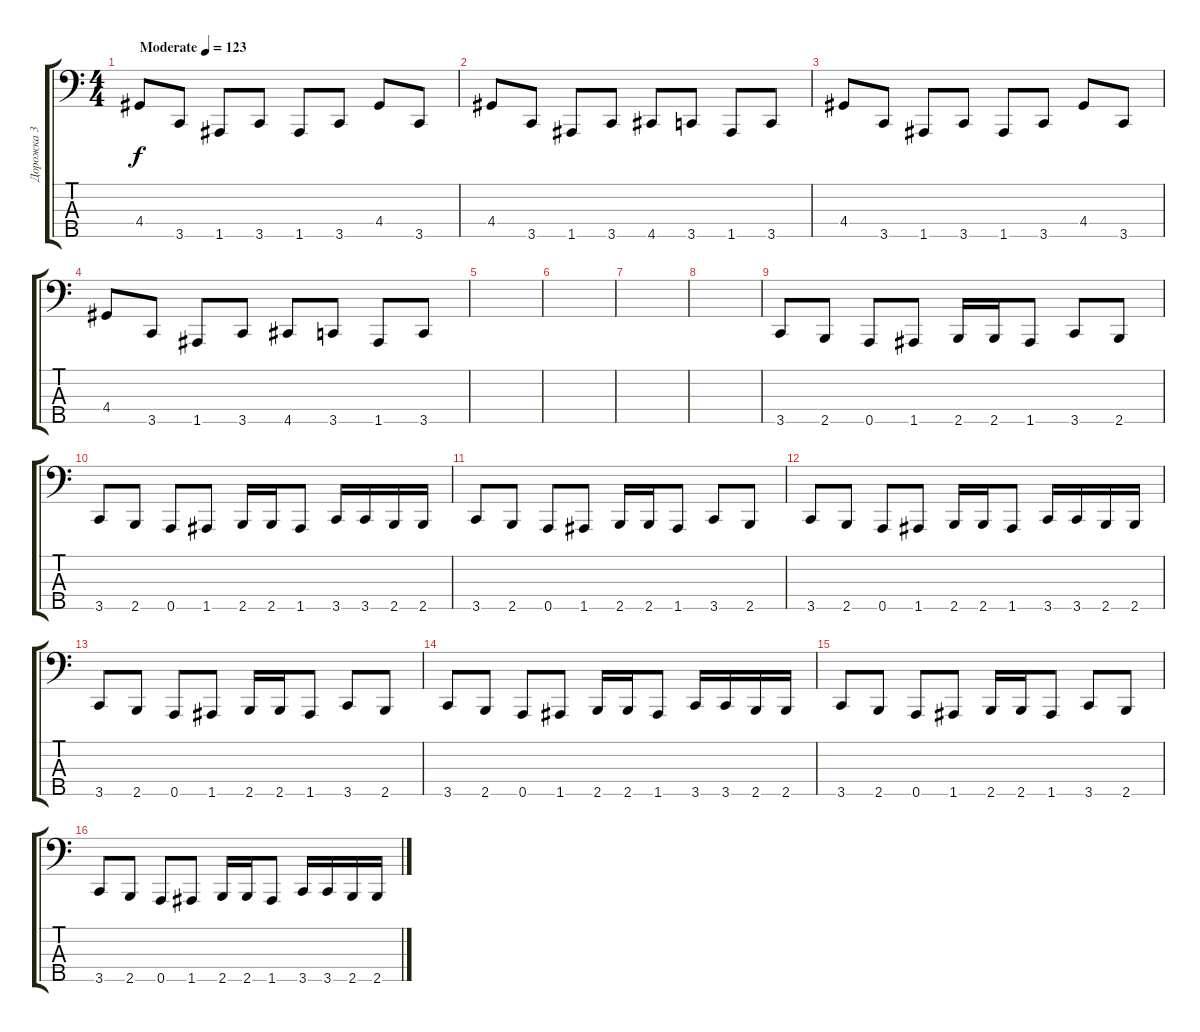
\track ("Дорожка 3" "Дорожка 3") {instrument electricbasspick}
\staff {score tabs}
\tuning (G2 D2 A1 E1 A0) {hide}
\ts (4 4)
\tempo (123 "Moderate")
\clef f4
\ks c
4.4.8{dy f instrument electricbasspick} 3.5.8 1.5.8 3.5.8 1.5.8 3.5.8 4.4.8 3.5.8 |
4.4.8 3.5.8 1.5.8 3.5.8 4.5.8 3.5.8 1.5.8 3.5.8 |
4.4.8 3.5.8 1.5.8 3.5.8 1.5.8 3.5.8 4.4.8 3.5.8 |
4.4.8 3.5.8 1.5.8 3.5.8 4.5.8 3.5.8 1.5.8 3.5.8 |
|
|
|
|
3.5.8 2.5.8 0.5.8 1.5.8 2.5.16 2.5.16 1.5.8 3.5.8 2.5.8 |
3.5.8 2.5.8 0.5.8 1.5.8 2.5.16 2.5.16 1.5.8 3.5.16 3.5.16 2.5.16 2.5.16 |
3.5.8 2.5.8 0.5.8 1.5.8 2.5.16 2.5.16 1.5.8 3.5.8 2.5.8 |
3.5.8 2.5.8 0.5.8 1.5.8 2.5.16 2.5.16 1.5.8 3.5.16 3.5.16 2.5.16 2.5.16 |
3.5.8 2.5.8 0.5.8 1.5.8 2.5.16 2.5.16 1.5.8 3.5.8 2.5.8 |
3.5.8 2.5.8 0.5.8 1.5.8 2.5.16 2.5.16 1.5.8 3.5.16 3.5.16 2.5.16 2.5.16 |
3.5.8 2.5.8 0.5.8 1.5.8 2.5.16 2.5.16 1.5.8 3.5.8 2.5.8 |
3.5.8 2.5.8 0.5.8 1.5.8 2.5.16 2.5.16 1.5.8 3.5.16 3.5.16 2.5.16 2.5.16
